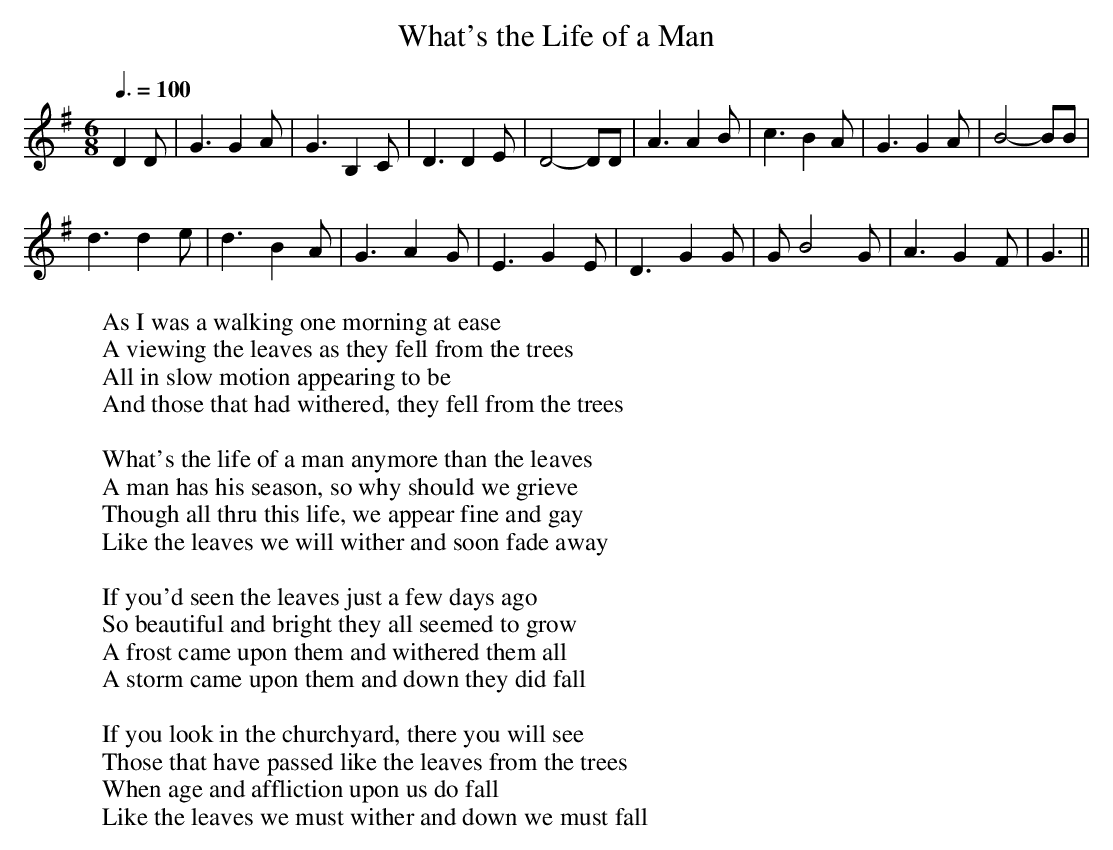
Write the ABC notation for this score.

X:1
T:What's the Life of a Man
M:6/8
L:1/8
Q:3/8=100
W:As I was a walking one morning at ease
W:A viewing the leaves as they fell from the trees
W:All in slow motion appearing to be
W:And those that had withered, they fell from the trees
W:
W:  What's the life of a man anymore than the leaves
W:  A man has his season, so why should we grieve
W:  Though all thru this life, we appear fine and gay
W:  Like the leaves we will wither and soon fade away
W:
W:If you'd seen the leaves just a few days ago
W:So beautiful and bright they all seemed to grow
W:A frost came upon them and withered them all
W:A storm came upon them and down they did fall
W:
W:If you look in the churchyard, there you will see
W:Those that have passed like the leaves from the trees
W:When age and affliction upon us do fall
W:Like the leaves we must wither and down we must fall
K:G
D2D|G3 G2A|G3 B,2C|D3 D2E|D4-DD|\
A3 A2B|c3 B2A|G3 G2A|B4-BB|
d3 d2e|d3 B2A|G3 A2G|E3 G2E|\
D3 G2G|GB4G|A3 G2F|G3||
